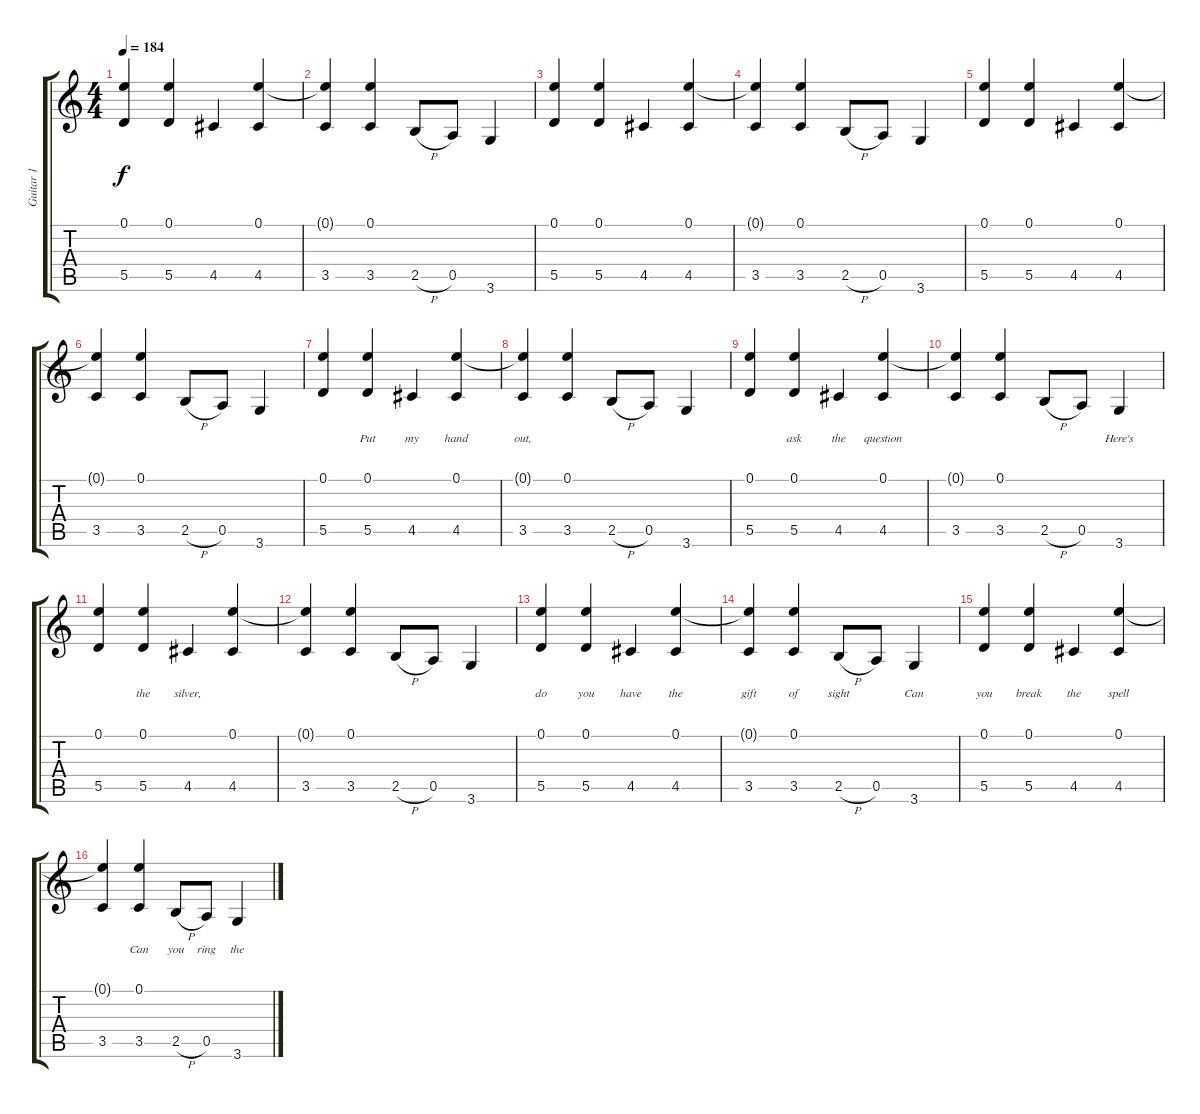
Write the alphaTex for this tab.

\track ("Guitar 1" "Guitar 1") {instrument acousticguitarsteel}
\staff {score tabs}
\tuning (E4 B3 G3 D3 A2 E2) {hide}
\ts (4 4)
\tempo 184
\clef g2
\ks c
(0.1 5.5).4{lyrics (0 "") lyrics (1 "") lyrics (2 "") lyrics (3 "") lyrics (4 "") dy f} (0.1 5.5).4{lyrics (0 "") lyrics (1 "") lyrics (2 "") lyrics (3 "") lyrics (4 "")} 4.5.4{lyrics (0 "") lyrics (1 "") lyrics (2 "") lyrics (3 "") lyrics (4 "")} (0.1 4.5).4{lyrics (0 "") lyrics (1 "") lyrics (2 "") lyrics (3 "") lyrics (4 "")} |
(0.1{t} 3.5).4{lyrics (0 "") lyrics (1 "") lyrics (2 "") lyrics (3 "") lyrics (4 "")} (0.1 3.5).4{lyrics (0 "") lyrics (1 "") lyrics (2 "") lyrics (3 "") lyrics (4 "")} 2.5{h}.8{lyrics (0 "") lyrics (1 "") lyrics (2 "") lyrics (3 "") lyrics (4 "")} 0.5.8{lyrics (0 "") lyrics (1 "") lyrics (2 "") lyrics (3 "") lyrics (4 "")} 3.6.4{lyrics (0 "") lyrics (1 "") lyrics (2 "") lyrics (3 "") lyrics (4 "")} |
(0.1 5.5).4{lyrics (0 "") lyrics (1 "") lyrics (2 "") lyrics (3 "") lyrics (4 "")} (0.1 5.5).4{lyrics (0 "") lyrics (1 "") lyrics (2 "") lyrics (3 "") lyrics (4 "")} 4.5.4{lyrics (0 "") lyrics (1 "") lyrics (2 "") lyrics (3 "") lyrics (4 "")} (0.1 4.5).4{lyrics (0 "") lyrics (1 "") lyrics (2 "") lyrics (3 "") lyrics (4 "")} |
(0.1{t} 3.5).4{lyrics (0 "") lyrics (1 "") lyrics (2 "") lyrics (3 "") lyrics (4 "")} (0.1 3.5).4{lyrics (0 "") lyrics (1 "") lyrics (2 "") lyrics (3 "") lyrics (4 "")} 2.5{h}.8{lyrics (0 "") lyrics (1 "") lyrics (2 "") lyrics (3 "") lyrics (4 "")} 0.5.8{lyrics (0 "") lyrics (1 "") lyrics (2 "") lyrics (3 "") lyrics (4 "")} 3.6.4{lyrics (0 "") lyrics (1 "") lyrics (2 "") lyrics (3 "") lyrics (4 "")} |
(0.1 5.5).4{lyrics (0 "") lyrics (1 "") lyrics (2 "") lyrics (3 "") lyrics (4 "")} (0.1 5.5).4{lyrics (0 "") lyrics (1 "") lyrics (2 "") lyrics (3 "") lyrics (4 "")} 4.5.4{lyrics (0 "") lyrics (1 "") lyrics (2 "") lyrics (3 "") lyrics (4 "")} (0.1 4.5).4{lyrics (0 "") lyrics (1 "") lyrics (2 "") lyrics (3 "") lyrics (4 "")} |
(0.1{t} 3.5).4{lyrics (0 "") lyrics (1 "") lyrics (2 "") lyrics (3 "") lyrics (4 "")} (0.1 3.5).4{lyrics (0 "") lyrics (1 "") lyrics (2 "") lyrics (3 "") lyrics (4 "")} 2.5{h}.8{lyrics (0 "") lyrics (1 "") lyrics (2 "") lyrics (3 "") lyrics (4 "")} 0.5.8{lyrics (0 "") lyrics (1 "") lyrics (2 "") lyrics (3 "") lyrics (4 "")} 3.6.4{lyrics (0 "") lyrics (1 "") lyrics (2 "") lyrics (3 "") lyrics (4 "")} |
(0.1 5.5).4{lyrics (0 "") lyrics (1 "") lyrics (2 "") lyrics (3 "") lyrics (4 "")} (0.1 5.5).4{lyrics (0 "Put") lyrics (1 "") lyrics (2 "") lyrics (3 "") lyrics (4 "")} 4.5.4{lyrics (0 "my") lyrics (1 "") lyrics (2 "") lyrics (3 "") lyrics (4 "")} (0.1 4.5).4{lyrics (0 "hand") lyrics (1 "") lyrics (2 "") lyrics (3 "") lyrics (4 "")} |
(0.1{t} 3.5).4{lyrics (0 "out,") lyrics (1 "") lyrics (2 "") lyrics (3 "") lyrics (4 "")} (0.1 3.5).4{lyrics (0 "") lyrics (1 "") lyrics (2 "") lyrics (3 "") lyrics (4 "")} 2.5{h}.8{lyrics (0 "") lyrics (1 "") lyrics (2 "") lyrics (3 "") lyrics (4 "")} 0.5.8{lyrics (0 "") lyrics (1 "") lyrics (2 "") lyrics (3 "") lyrics (4 "")} 3.6.4{lyrics (0 "") lyrics (1 "") lyrics (2 "") lyrics (3 "") lyrics (4 "")} |
(0.1 5.5).4{lyrics (0 "") lyrics (1 "") lyrics (2 "") lyrics (3 "") lyrics (4 "")} (0.1 5.5).4{lyrics (0 "ask") lyrics (1 "") lyrics (2 "") lyrics (3 "") lyrics (4 "")} 4.5.4{lyrics (0 "the") lyrics (1 "") lyrics (2 "") lyrics (3 "") lyrics (4 "")} (0.1 4.5).4{lyrics (0 "question") lyrics (1 "") lyrics (2 "") lyrics (3 "") lyrics (4 "")} |
(0.1{t} 3.5).4{lyrics (0 "") lyrics (1 "") lyrics (2 "") lyrics (3 "") lyrics (4 "")} (0.1 3.5).4{lyrics (0 "") lyrics (1 "") lyrics (2 "") lyrics (3 "") lyrics (4 "")} 2.5{h}.8{lyrics (0 "") lyrics (1 "") lyrics (2 "") lyrics (3 "") lyrics (4 "")} 0.5.8{lyrics (0 "") lyrics (1 "") lyrics (2 "") lyrics (3 "") lyrics (4 "")} 3.6.4{lyrics (0 "Here's") lyrics (1 "") lyrics (2 "") lyrics (3 "") lyrics (4 "")} |
(0.1 5.5).4{lyrics (0 "") lyrics (1 "") lyrics (2 "") lyrics (3 "") lyrics (4 "")} (0.1 5.5).4{lyrics (0 "the") lyrics (1 "") lyrics (2 "") lyrics (3 "") lyrics (4 "")} 4.5.4{lyrics (0 "silver,") lyrics (1 "") lyrics (2 "") lyrics (3 "") lyrics (4 "")} (0.1 4.5).4{lyrics (0 "") lyrics (1 "") lyrics (2 "") lyrics (3 "") lyrics (4 "")} |
(0.1{t} 3.5).4{lyrics (0 "") lyrics (1 "") lyrics (2 "") lyrics (3 "") lyrics (4 "")} (0.1 3.5).4{lyrics (0 "") lyrics (1 "") lyrics (2 "") lyrics (3 "") lyrics (4 "")} 2.5{h}.8{lyrics (0 "") lyrics (1 "") lyrics (2 "") lyrics (3 "") lyrics (4 "")} 0.5.8{lyrics (0 "") lyrics (1 "") lyrics (2 "") lyrics (3 "") lyrics (4 "")} 3.6.4{lyrics (0 "") lyrics (1 "") lyrics (2 "") lyrics (3 "") lyrics (4 "")} |
(0.1 5.5).4{lyrics (0 "do") lyrics (1 "") lyrics (2 "") lyrics (3 "") lyrics (4 "")} (0.1 5.5).4{lyrics (0 "you") lyrics (1 "") lyrics (2 "") lyrics (3 "") lyrics (4 "")} 4.5.4{lyrics (0 "have") lyrics (1 "") lyrics (2 "") lyrics (3 "") lyrics (4 "")} (0.1 4.5).4{lyrics (0 "the") lyrics (1 "") lyrics (2 "") lyrics (3 "") lyrics (4 "")} |
(0.1{t} 3.5).4{lyrics (0 "gift") lyrics (1 "") lyrics (2 "") lyrics (3 "") lyrics (4 "")} (0.1 3.5).4{lyrics (0 "of") lyrics (1 "") lyrics (2 "") lyrics (3 "") lyrics (4 "")} 2.5{h}.8{lyrics (0 "sight") lyrics (1 "") lyrics (2 "") lyrics (3 "") lyrics (4 "")} 0.5.8{lyrics (0 "") lyrics (1 "") lyrics (2 "") lyrics (3 "") lyrics (4 "")} 3.6.4{lyrics (0 "Can") lyrics (1 "") lyrics (2 "") lyrics (3 "") lyrics (4 "")} |
(0.1 5.5).4{lyrics (0 "you") lyrics (1 "") lyrics (2 "") lyrics (3 "") lyrics (4 "")} (0.1 5.5).4{lyrics (0 "break") lyrics (1 "") lyrics (2 "") lyrics (3 "") lyrics (4 "")} 4.5.4{lyrics (0 "the") lyrics (1 "") lyrics (2 "") lyrics (3 "") lyrics (4 "")} (0.1 4.5).4{lyrics (0 "spell") lyrics (1 "") lyrics (2 "") lyrics (3 "") lyrics (4 "")} |
(0.1{t} 3.5).4{lyrics (0 "") lyrics (1 "") lyrics (2 "") lyrics (3 "") lyrics (4 "")} (0.1 3.5).4{lyrics (0 "Can") lyrics (1 "") lyrics (2 "") lyrics (3 "") lyrics (4 "")} 2.5{h}.8{lyrics (0 "you") lyrics (1 "") lyrics (2 "") lyrics (3 "") lyrics (4 "")} 0.5.8{lyrics (0 "ring") lyrics (1 "") lyrics (2 "") lyrics (3 "") lyrics (4 "")} 3.6.4{lyrics (0 "the") lyrics (1 "") lyrics (2 "") lyrics (3 "") lyrics (4 "")}
